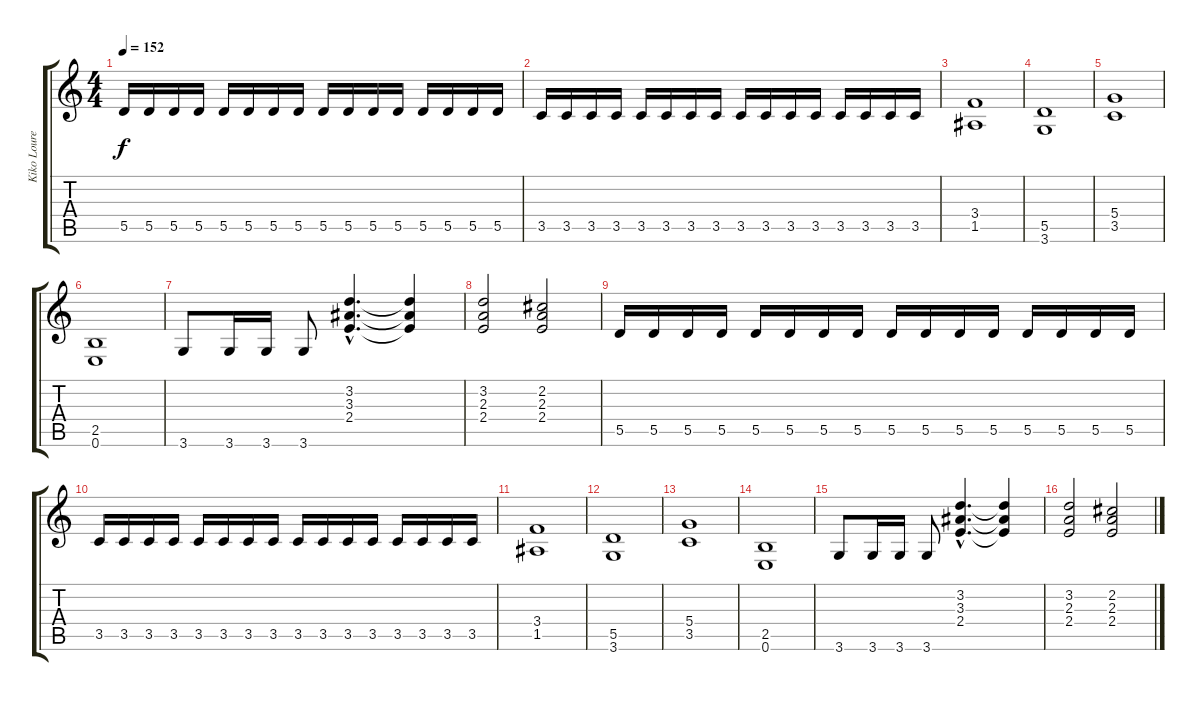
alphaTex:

\track ("Kiko Loureiro" "Kiko Loure") {instrument overdrivenguitar}
\staff {score tabs}
\tuning (E4 B3 G3 D3 A2 E2) {hide}
\ts (4 4)
\tempo 152
\clef g2
\ks c
5.5.16{dy f} 5.5.16 5.5.16 5.5.16 5.5.16 5.5.16 5.5.16 5.5.16 5.5.16 5.5.16 5.5.16 5.5.16 5.5.16 5.5.16 5.5.16 5.5.16 |
3.5.16 3.5.16 3.5.16 3.5.16 3.5.16 3.5.16 3.5.16 3.5.16 3.5.16 3.5.16 3.5.16 3.5.16 3.5.16 3.5.16 3.5.16 3.5.16 |
(3.4 1.5).1 |
(5.5 3.6).1 |
(5.4 3.5).1 |
(2.5 0.6).1 |
3.6.8 3.6.16 3.6.16 3.6.8 (3.2{hac} 3.3{hac} 2.4{hac}).4{d} (3.2{t} 3.3{t} 2.4{t}).4 |
(3.2 2.3 2.4).2 (2.2 2.3 2.4).2 |
5.5.16 5.5.16 5.5.16 5.5.16 5.5.16 5.5.16 5.5.16 5.5.16 5.5.16 5.5.16 5.5.16 5.5.16 5.5.16 5.5.16 5.5.16 5.5.16 |
3.5.16 3.5.16 3.5.16 3.5.16 3.5.16 3.5.16 3.5.16 3.5.16 3.5.16 3.5.16 3.5.16 3.5.16 3.5.16 3.5.16 3.5.16 3.5.16 |
(3.4 1.5).1 |
(5.5 3.6).1 |
(5.4 3.5).1 |
(2.5 0.6).1 |
3.6.8 3.6.16 3.6.16 3.6.8 (3.2{hac} 3.3{hac} 2.4{hac}).4{d} (3.2{t} 3.3{t} 2.4{t}).4 |
(3.2 2.3 2.4).2 (2.2 2.3 2.4).2
